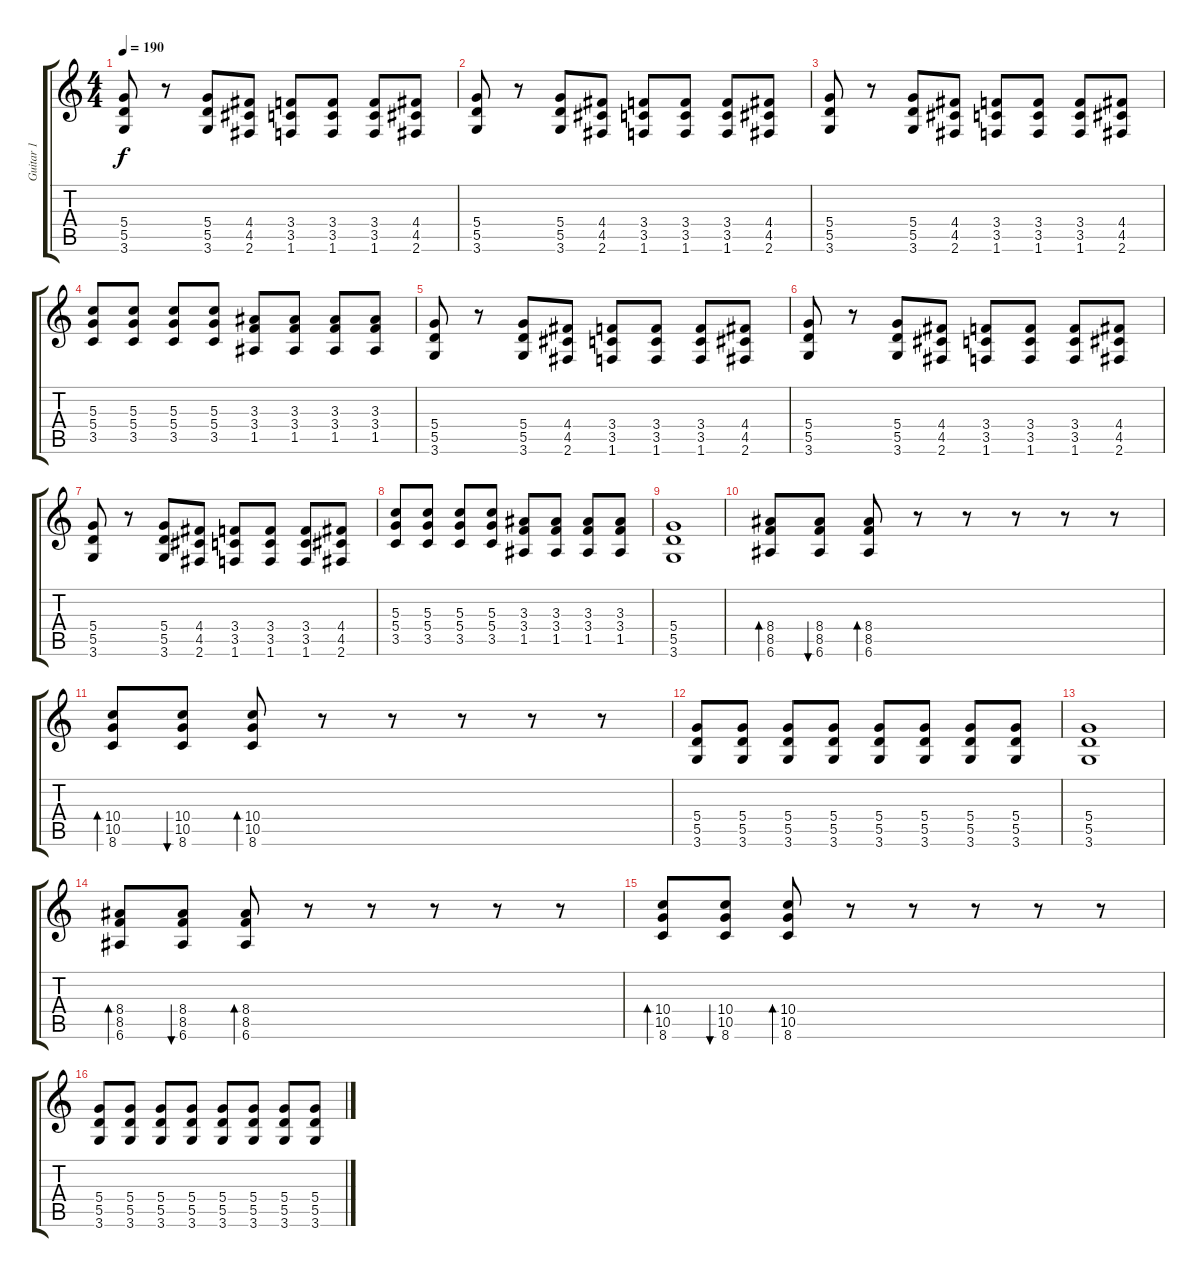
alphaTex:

\track ("Guitar 1" "Guitar 1") {instrument overdrivenguitar}
\staff {score tabs}
\tuning (E4 B3 G3 D3 A2 E2) {hide}
\ts (4 4)
\tempo 190
\clef g2
\ks c
(5.4 5.5 3.6).8{dy f} r.8 (5.4 5.5 3.6).8 (4.4 4.5 2.6).8 (3.4 3.5 1.6).8 (3.4 3.5 1.6).8 (3.4 3.5 1.6).8 (4.4 4.5 2.6).8 |
(5.4 5.5 3.6).8 r.8 (5.4 5.5 3.6).8 (4.4 4.5 2.6).8 (3.4 3.5 1.6).8 (3.4 3.5 1.6).8 (3.4 3.5 1.6).8 (4.4 4.5 2.6).8 |
(5.4 5.5 3.6).8 r.8 (5.4 5.5 3.6).8 (4.4 4.5 2.6).8 (3.4 3.5 1.6).8 (3.4 3.5 1.6).8 (3.4 3.5 1.6).8 (4.4 4.5 2.6).8 |
(5.3 5.4 3.5).8 (5.3 5.4 3.5).8 (5.3 5.4 3.5).8 (5.3 5.4 3.5).8 (3.3 3.4 1.5).8 (3.3 3.4 1.5).8 (3.3 3.4 1.5).8 (3.3 3.4 1.5).8 |
(5.4 5.5 3.6).8 r.8 (5.4 5.5 3.6).8 (4.4 4.5 2.6).8 (3.4 3.5 1.6).8 (3.4 3.5 1.6).8 (3.4 3.5 1.6).8 (4.4 4.5 2.6).8 |
(5.4 5.5 3.6).8 r.8 (5.4 5.5 3.6).8 (4.4 4.5 2.6).8 (3.4 3.5 1.6).8 (3.4 3.5 1.6).8 (3.4 3.5 1.6).8 (4.4 4.5 2.6).8 |
(5.4 5.5 3.6).8 r.8 (5.4 5.5 3.6).8 (4.4 4.5 2.6).8 (3.4 3.5 1.6).8 (3.4 3.5 1.6).8 (3.4 3.5 1.6).8 (4.4 4.5 2.6).8 |
(5.3 5.4 3.5).8 (5.3 5.4 3.5).8 (5.3 5.4 3.5).8 (5.3 5.4 3.5).8 (3.3 3.4 1.5).8 (3.3 3.4 1.5).8 (3.3 3.4 1.5).8 (3.3 3.4 1.5).8 |
(5.4 5.5 3.6).1 |
(8.4 8.5 6.6).8{bd 60} (8.4 8.5 6.6).8{bu 60} (8.4 8.5 6.6).8{bd 60} r.8 r.8 r.8 r.8 r.8 |
(10.4 10.5 8.6).8{bd 60} (10.4 10.5 8.6).8{bu 60} (10.4 10.5 8.6).8{bd 60} r.8 r.8 r.8 r.8 r.8 |
(5.4 5.5 3.6).8 (5.4 5.5 3.6).8 (5.4 5.5 3.6).8 (5.4 5.5 3.6).8 (5.4 5.5 3.6).8 (5.4 5.5 3.6).8 (5.4 5.5 3.6).8 (5.4 5.5 3.6).8 |
(5.4 5.5 3.6).1 |
(8.4 8.5 6.6).8{bd 60} (8.4 8.5 6.6).8{bu 60} (8.4 8.5 6.6).8{bd 60} r.8 r.8 r.8 r.8 r.8 |
(10.4 10.5 8.6).8{bd 60} (10.4 10.5 8.6).8{bu 60} (10.4 10.5 8.6).8{bd 60} r.8 r.8 r.8 r.8 r.8 |
(5.4 5.5 3.6).8 (5.4 5.5 3.6).8 (5.4 5.5 3.6).8 (5.4 5.5 3.6).8 (5.4 5.5 3.6).8 (5.4 5.5 3.6).8 (5.4 5.5 3.6).8 (5.4 5.5 3.6).8
